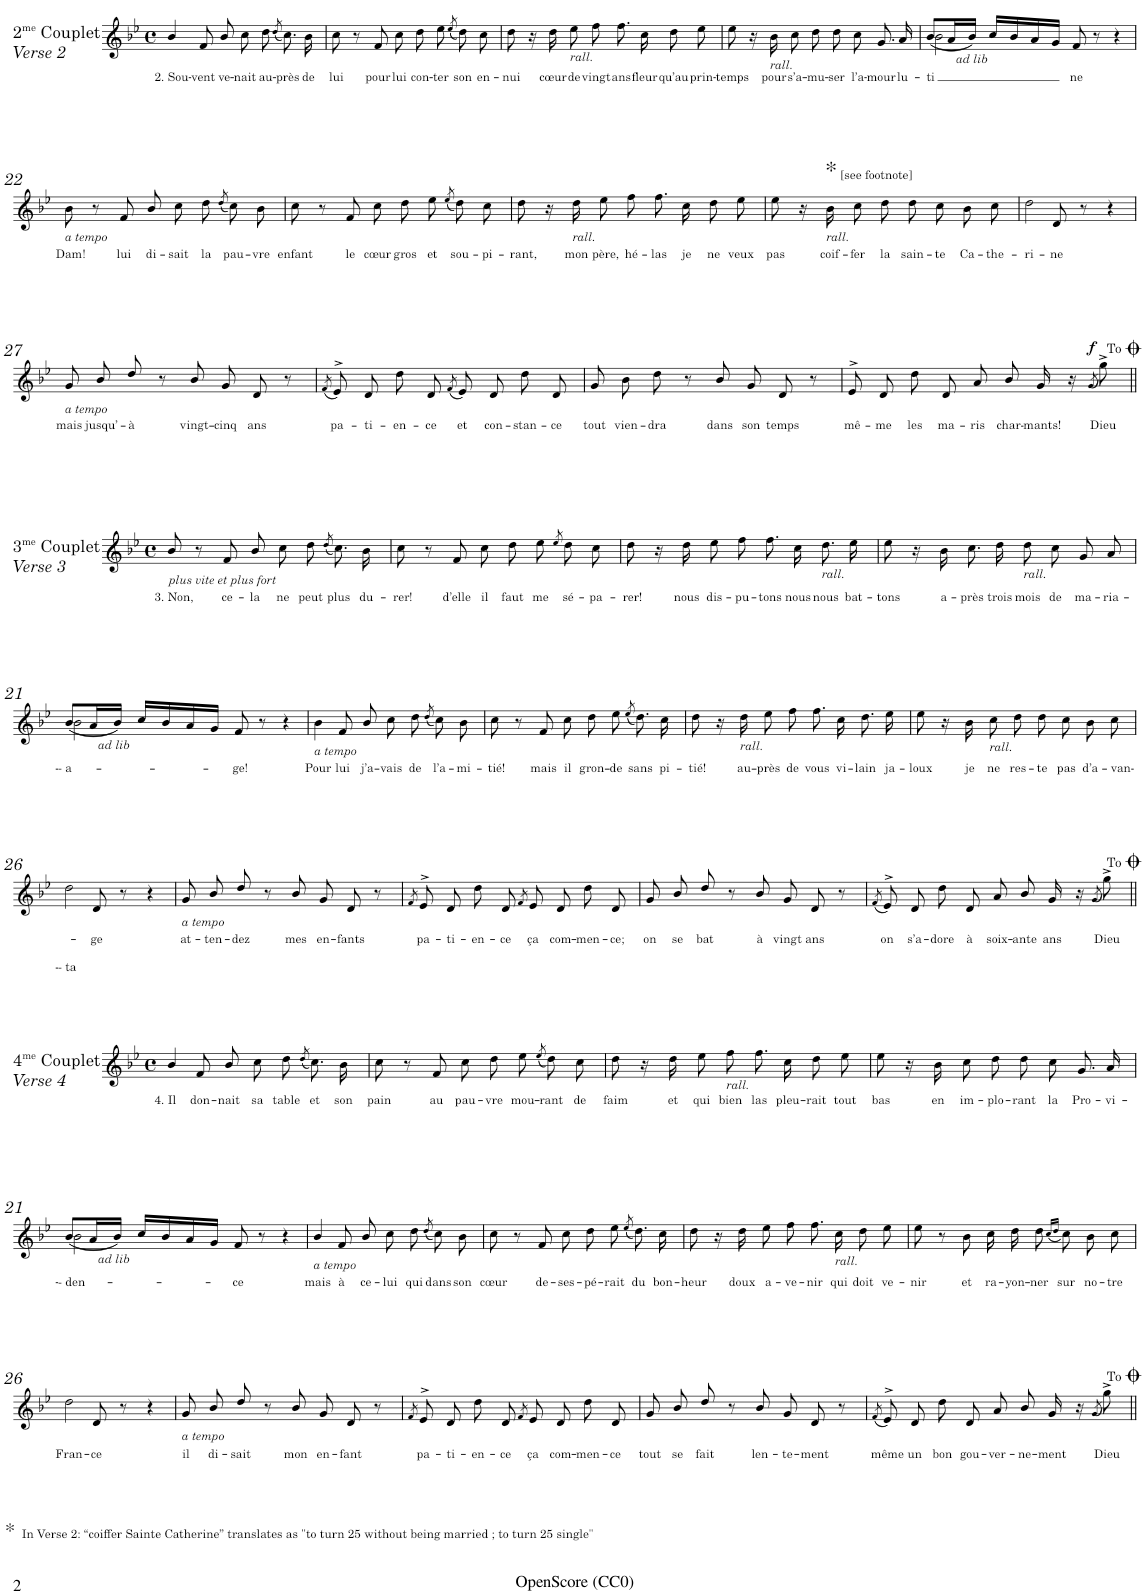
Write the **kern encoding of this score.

**kern	**text	**text	**text	**dynam
*part1	*part1	*part1	*part1	*part1
*staff1	*staff1	*staff1	*staff1	*staff1
*I"Chant Voice	*	*	*	*
!!LO:PB:g=z
*clefG2	*	*	*	*
*k[b-e-]	*	*	*	*
*M4/4	*	*	*	*
*met(c)	*	*	*	*
=17	=17	=17	=17	=17
!	!LO:LY:b	!	!	!
4b-/	2. Sou-	.	.	.
!	!LO:LY:b	!	!	!
8f/	-vent	.	.	.
!	!LO:LY:b	!	!	!
8b-/	ve-	.	.	.
!	!LO:LY:b	!	!	!
8cc\	-nait	.	.	.
!	!LO:LY:b	!	!	!
8dd\	au-	.	.	.
(8qdd/	.	.	.	.
!	!LO:LY:b	!	!	!
8.cc\)	-près	.	.	.
!	!LO:LY:b	!	!	!
16b-\	de	.	.	.
=18	=18	=18	=18	=18
!	!LO:LY:b	!	!	!
8cc\	lui	.	.	.
8r	.	.	.	.
!	!LO:LY:b	!	!	!
8f/	pour	.	.	.
!	!LO:LY:b	!	!	!
8cc\	lui	.	.	.
!	!LO:LY:b	!	!	!
8dd\	con-	.	.	.
!	!LO:LY:b	!	!	!
8ee-\	-ter	.	.	.
(8qee-/	.	.	.	.
!	!LO:LY:b	!	!	!
8dd\)	son	.	.	.
!	!LO:LY:b	!	!	!
8cc\	en-	.	.	.
=19	=19	=19	=19	=19
!	!LO:LY:b	!	!	!
8dd\	-nui	.	.	.
16r	.	.	.	.
!	!LO:LY:b	!	!	!
16dd\	cœur	.	.	.
!LO:TX:b:i:t=rall.	!	!	!	!
!	!LO:LY:b	!	!	!
8ee-\	de	.	.	.
!	!LO:LY:b	!	!	!
8ff\	vingt	.	.	.
!	!LO:LY:b	!	!	!
8.ff\	ans	.	.	.
!	!LO:LY:b	!	!	!
16cc\	fleur	.	.	.
!	!LO:LY:b	!	!	!
8dd\	qu’au	.	.	.
!	!LO:LY:b	!	!	!
8ee-\	prin-	.	.	.
=20	=20	=20	=20	=20
!	!LO:LY:b	!	!	!
8ee-\	-temps	.	.	.
16r	.	.	.	.
!LO:TX:b:i:t=rall.	!	!	!	!
!	!LO:LY:b	!	!	!
16b-\	pour	.	.	.
!	!LO:LY:b	!	!	!
8cc\	s’a-	.	.	.
!	!LO:LY:b	!	!	!
8dd\	-mu-	.	.	.
!	!LO:LY:b	!	!	!
8dd\	-ser	.	.	.
!	!LO:LY:b	!	!	!
8cc\	l’a-	.	.	.
!	!LO:LY:b	!	!	!
8.g/	-mour	.	.	.
!	!LO:LY:b	!	!	!
16a/	lu-	.	.	.
=21	=21	=21	=21	=21
!	!LO:LY:b	!	!	!
*^	*	*	*	*
(<8b-/L	2b-\	-ti	.	.	.
!LO:TX:b:i:t=ad lib	!	!	!	!	!
16a/L	.	.	.	.	.
16b-/JJ)	.	.	.	.	.
16cc/LL	.	.	.	.	.
16b-/	.	.	.	.	.
16a/	.	.	.	.	.
16g/JJ	.	.	.	.	.
!	!	!LO:LY:b	!	!	!
8f/	2ryy	ne	.	.	.
8r	.	.	.	.	.
4r	.	.	.	.	.
*v	*v	*	*	*	*
!!LO:LB:g=z
=22	=22	=22	=22	=22
!LO:TX:b:i:t=a tempo	!	!	!	!
!	!LO:LY:b	!	!	!
8b-\	Dam!	.	.	.
8r	.	.	.	.
!	!LO:LY:b	!	!	!
8f/	lui	.	.	.
!	!LO:LY:b	!	!	!
8b-/	di-	.	.	.
!	!LO:LY:b	!	!	!
8cc\	-sait	.	.	.
!	!LO:LY:b	!	!	!
8dd\	la	.	.	.
(8qdd/	.	.	.	.
!	!LO:LY:b	!	!	!
8cc\)	pau-	.	.	.
!	!LO:LY:b	!	!	!
8b-\	-vre	.	.	.
=23	=23	=23	=23	=23
!	!LO:LY:b	!	!	!
8cc\	enfant	.	.	.
8r	.	.	.	.
!	!LO:LY:b	!	!	!
8f/	le	.	.	.
!	!LO:LY:b	!	!	!
8cc\	cœur	.	.	.
!	!LO:LY:b	!	!	!
8dd\	gros	.	.	.
!	!LO:LY:b	!	!	!
8ee-\	et	.	.	.
(8qee-/	.	.	.	.
!	!LO:LY:b	!	!	!
8dd\)	sou-	.	.	.
!	!LO:LY:b	!	!	!
8cc\	-pi-	.	.	.
=24	=24	=24	=24	=24
!	!LO:LY:b	!	!	!
8dd\	-rant,	.	.	.
16r	.	.	.	.
!LO:TX:b:i:t=rall.	!	!	!	!
!	!LO:LY:b	!	!	!
16dd\	mon	.	.	.
!	!LO:LY:b	!	!	!
8ee-\	père,	.	.	.
!	!LO:LY:b	!	!	!
8ff\	hé-	.	.	.
!	!LO:LY:b	!	!	!
8.ff\	-las	.	.	.
!	!LO:LY:b	!	!	!
16cc\	je	.	.	.
!	!LO:LY:b	!	!	!
8dd\	ne	.	.	.
!	!LO:LY:b	!	!	!
8ee-\	veux	.	.	.
=25	=25	=25	=25	=25
!	!LO:LY:b	!	!	!
8ee-\	pas	.	.	.
16r	.	.	.	.
!LO:TX:a:t=*	!	!	!	!
!LO:TX:a:t=[see footnote]	!	!	!	!
!LO:TX:b:i:t=rall.	!	!	!	!
!	!LO:LY:b	!	!	!
16b-\	coif-	.	.	.
!	!LO:LY:b	!	!	!
8cc\	-fer	.	.	.
!	!LO:LY:b	!	!	!
8dd\	la	.	.	.
!	!LO:LY:b	!	!	!
8dd\	sain-	.	.	.
!	!LO:LY:b	!	!	!
8cc\	-te	.	.	.
!	!LO:LY:b	!	!	!
8b-\	Ca-	.	.	.
!	!LO:LY:b	!	!	!
8cc\	-the-	.	.	.
=26	=26	=26	=26	=26
!	!LO:LY:b	!	!	!
2dd\	-ri-	.	.	.
!	!LO:LY:b	!	!	!
8d/	-ne	.	.	.
8r	.	.	.	.
4r	.	.	.	.
!!LO:LB:g=z
=27	=27	=27	=27	=27
!LO:TX:b:i:t=a tempo	!	!	!	!
!	!LO:LY:b	!	!	!
8g/	mais	.	.	.
!	!LO:LY:b	!	!	!
8b-/	jusqu’-	.	.	.
!	!LO:LY:b	!	!	!
8dd/	-à	.	.	.
8r	.	.	.	.
!	!LO:LY:b	!	!	!
8b-/	vingt-	.	.	.
!	!LO:LY:b	!	!	!
8g/	-cinq	.	.	.
!	!LO:LY:b	!	!	!
8d/	ans	.	.	.
8r	.	.	.	.
=28	=28	=28	=28	=28
(8qf/	.	.	.	.
!	!LO:LY:b	!	!	!
8e-^>/)	pa-	.	.	.
!	!LO:LY:b	!	!	!
8d/	-ti-	.	.	.
!	!LO:LY:b	!	!	!
8dd\	-en-	.	.	.
!	!LO:LY:b	!	!	!
8d/	-ce	.	.	.
(8qf/	.	.	.	.
!	!LO:LY:b	!	!	!
8e-/)	et	.	.	.
!	!LO:LY:b	!	!	!
8d/	con-	.	.	.
!	!LO:LY:b	!	!	!
8dd\	-stan-	.	.	.
!	!LO:LY:b	!	!	!
8d/	-ce	.	.	.
=29	=29	=29	=29	=29
!	!LO:LY:b	!	!	!
8g/	tout	.	.	.
!	!LO:LY:b	!	!	!
8b-\	vien-	.	.	.
!	!LO:LY:b	!	!	!
8dd\	-dra	.	.	.
8r	.	.	.	.
!	!LO:LY:b	!	!	!
8b-/	dans	.	.	.
!	!LO:LY:b	!	!	!
8g/	son	.	.	.
!	!LO:LY:b	!	!	!
8d/	temps	.	.	.
8r	.	.	.	.
=30	=30	=30	=30	=30
!	!LO:LY:b	!	!	!
8e-^>/	mê-	.	.	.
!	!LO:LY:b	!	!	!
8d/	-me	.	.	.
!	!LO:LY:b	!	!	!
8dd\	les	.	.	.
!	!LO:LY:b	!	!	!
8d/	ma-	.	.	.
!	!LO:LY:b	!	!	!
8a/	-ris	.	.	.
!	!LO:LY:b	!	!	!
8b-/	char-	.	.	.
!	!LO:LY:b	!	!	!
16g/	-mants!	.	.	.
16r	.	.	.	.
(8qg/	.	.	.	.
!	!LO:LY:b	!	!	!LO:DY:a
8gg^\)	Dieu	.	.	f
!LO:TX:a:t=To <font size="20"/>	!	!	!	!
!!LO:LB:g=z
=17||	=17||	=17||	=17||	=17||
*M4/4	*	*	*	*
*met(c)	*	*	*	*
!LO:TX:b:i:t=plus vite et plus fort	!	!	!	!
!	!LO:LY:b	!	!	!
8b-/	3. Non,	.	.	.
8r	.	.	.	.
!	!LO:LY:b	!	!	!
8f/	ce-	.	.	.
!	!LO:LY:b	!	!	!
8b-/	-la	.	.	.
!	!LO:LY:b	!	!	!
8cc\	ne	.	.	.
!	!LO:LY:b	!	!	!
8dd\	peut	.	.	.
(8qdd/	.	.	.	.
!	!LO:LY:b	!	!	!
8.cc\)	plus	.	.	.
!	!LO:LY:b	!	!	!
16b-\	du-	.	.	.
=18	=18	=18	=18	=18
!	!LO:LY:b	!	!	!
8cc\	rer!	.	.	.
8r	.	.	.	.
!	!LO:LY:b	!	!	!
8f/	d’elle	.	.	.
!	!LO:LY:b	!	!	!
8cc\	il	.	.	.
!	!LO:LY:b	!	!	!
8dd\	faut	.	.	.
!	!LO:LY:b	!	!	!
8ee-\	me	.	.	.
8qee-/	.	.	.	.
!	!LO:LY:b	!	!	!
8dd\	sé-	.	.	.
!	!LO:LY:b	!	!	!
8cc\	-pa-	.	.	.
=19	=19	=19	=19	=19
!	!LO:LY:b	!	!	!
8dd\	-rer!	.	.	.
16r	.	.	.	.
!	!LO:LY:b	!	!	!
16dd\	nous	.	.	.
!	!LO:LY:b	!	!	!
8ee-\	dis-	.	.	.
!	!LO:LY:b	!	!	!
8ff\	-pu-	.	.	.
!	!LO:LY:b	!	!	!
8.ff\	-tons	.	.	.
!	!LO:LY:b	!	!	!
16cc\	nous	.	.	.
!LO:TX:b:i:t=rall.	!	!	!	!
!	!LO:LY:b	!	!	!
8.dd\	nous	.	.	.
!	!LO:LY:b	!	!	!
16ee-\	bat-	.	.	.
=20	=20	=20	=20	=20
!	!LO:LY:b	!	!	!
8ee-\	-tons	.	.	.
16r	.	.	.	.
!	!LO:LY:b	!	!	!
16b-\	a-	.	.	.
!	!LO:LY:b	!	!	!
8.cc\	-près	.	.	.
!	!LO:LY:b	!	!	!
16dd\	trois	.	.	.
!LO:TX:b:i:t=rall.	!	!	!	!
!	!LO:LY:b	!	!	!
8dd\	mois	.	.	.
!	!LO:LY:b	!	!	!
8cc\	de	.	.	.
!	!LO:LY:b	!	!	!
8g/	ma-	.	.	.
!	!LO:LY:b	!	!	!
8a/	-ria-	.	.	.
!!LO:LB:g=z
=21	=21	=21	=21	=21
!	!LO:LY:b	!	!	!
*^	*	*	*	*
(<8b-/L	2b-\	-- a-	.	.	.
!LO:TX:b:i:t=ad lib	!	!	!	!	!
16a/L	.	.	.	.	.
16b-/JJ)	.	.	.	.	.
16cc/LL	.	.	.	.	.
16b-/	.	.	.	.	.
16a/	.	.	.	.	.
16g/JJ	.	.	.	.	.
!	!	!LO:LY:b	!	!	!
8f/	2ryy	-ge!	.	.	.
8r	.	.	.	.	.
4r	.	.	.	.	.
*v	*v	*	*	*	*
=22	=22	=22	=22	=22
!LO:TX:b:i:t=a tempo	!	!	!	!
!	!LO:LY:b	!	!	!
4b-\	Pour	.	.	.
!	!LO:LY:b	!	!	!
8f/	lui	.	.	.
!	!LO:LY:b	!	!	!
8b-/	j’a-	.	.	.
!	!LO:LY:b	!	!	!
8cc\	-vais	.	.	.
!	!LO:LY:b	!	!	!
8dd\	de	.	.	.
(8qdd/	.	.	.	.
!	!LO:LY:b	!	!	!
8cc\)	l’a-	.	.	.
!	!LO:LY:b	!	!	!
8b-\	-mi-	.	.	.
=23	=23	=23	=23	=23
!	!LO:LY:b	!	!	!
8cc\	-tié!	.	.	.
8r	.	.	.	.
!	!LO:LY:b	!	!	!
8f/	mais	.	.	.
!	!LO:LY:b	!	!	!
8cc\	il	.	.	.
!	!LO:LY:b	!	!	!
8dd\	gron-	.	.	.
!	!LO:LY:b	!	!	!
8ee-\	-de	.	.	.
(8qee-/	.	.	.	.
!	!LO:LY:b	!	!	!
8.dd\)	sans	.	.	.
!	!LO:LY:b	!	!	!
16cc\	pi-	.	.	.
=24	=24	=24	=24	=24
!	!LO:LY:b	!	!	!
8dd\	-tié!	.	.	.
16r	.	.	.	.
!LO:TX:b:i:t=rall.	!	!	!	!
!	!LO:LY:b	!	!	!
16dd\	au-	.	.	.
!	!LO:LY:b	!	!	!
8ee-\	-près	.	.	.
!	!LO:LY:b	!	!	!
8ff\	de	.	.	.
!	!LO:LY:b	!	!	!
8.ff\	vous	.	.	.
!	!LO:LY:b	!	!	!
16cc\	vi-	.	.	.
!	!LO:LY:b	!	!	!
8.dd\	-lain	.	.	.
!	!LO:LY:b	!	!	!
16ee-\	ja-	.	.	.
=25	=25	=25	=25	=25
!	!LO:LY:b	!	!	!
8ee-\	-loux	.	.	.
16r	.	.	.	.
!	!LO:LY:b	!	!	!
16b-\	je	.	.	.
!LO:TX:b:i:t=rall.	!	!	!	!
!	!LO:LY:b	!	!	!
8cc\	ne	.	.	.
!	!LO:LY:b	!	!	!
8dd\	res-	.	.	.
!	!LO:LY:b	!	!	!
8dd\	-te	.	.	.
!	!LO:LY:b	!	!	!
8cc\	pas	.	.	.
!	!LO:LY:b	!	!	!
8b-\	d’a-	.	.	.
!	!LO:LY:b	!	!	!
8cc\	-van-	.	.	.
!!LO:LB:g=z
=26	=26	=26	=26	=26
!	!	!	!LO:LY:b	!
2dd\	.	.	-- ta-	.
!	!LO:LY:b	!	!	!
8d/	-ge	.	.	.
8r	.	.	.	.
4r	.	.	.	.
=27	=27	=27	=27	=27
!LO:TX:b:i:t=a tempo	!	!	!	!
!	!LO:LY:b	!	!	!
8g/	at-	.	.	.
!	!LO:LY:b	!	!	!
8b-/	-ten-	.	.	.
!	!LO:LY:b	!	!	!
8dd/	-dez	.	.	.
8r	.	.	.	.
!	!LO:LY:b	!	!	!
8b-/	mes	.	.	.
!	!LO:LY:b	!	!	!
8g/	en-	.	.	.
!	!LO:LY:b	!	!	!
8d/	-fants	.	.	.
8r	.	.	.	.
=28	=28	=28	=28	=28
8qf/	.	.	.	.
!	!LO:LY:b	!	!	!
8e-^>/	pa-	.	.	.
!	!LO:LY:b	!	!	!
8d/	-ti-	.	.	.
!	!LO:LY:b	!	!	!
8dd\	-en-	.	.	.
!	!LO:LY:b	!	!	!
8d/	-ce	.	.	.
8qf/	.	.	.	.
!	!LO:LY:b	!	!	!
8e-/	ça	.	.	.
!	!LO:LY:b	!	!	!
8d/	com-	.	.	.
!	!LO:LY:b	!	!	!
8dd\	-men-	.	.	.
!	!LO:LY:b	!	!	!
8d/	-ce;	.	.	.
=29	=29	=29	=29	=29
!	!LO:LY:b	!	!	!
8g/	on	.	.	.
!	!LO:LY:b	!	!	!
8b-/	se	.	.	.
!	!LO:LY:b	!	!	!
8dd/	bat	.	.	.
8r	.	.	.	.
!	!LO:LY:b	!	!	!
8b-/	à	.	.	.
!	!LO:LY:b	!	!	!
8g/	vingt	.	.	.
!	!LO:LY:b	!	!	!
8d/	ans	.	.	.
8r	.	.	.	.
=30	=30	=30	=30	=30
(8qf/	.	.	.	.
!	!LO:LY:b	!	!	!
8e-^>/)	on	.	.	.
!	!LO:LY:b	!	!	!
8d/	s’a-	.	.	.
!	!LO:LY:b	!	!	!
8dd\	-dore	.	.	.
!	!LO:LY:b	!	!	!
8d/	à	.	.	.
!	!LO:LY:b	!	!	!
8a/	soix-	.	.	.
!	!LO:LY:b	!	!	!
8b-/	-ante	.	.	.
!	!LO:LY:b	!	!	!
16g/	ans	.	.	.
16r	.	.	.	.
(8qg/	.	.	.	.
!	!LO:LY:b	!	!	!
8gg^\)	Dieu	.	.	.
!LO:TX:a:t=To <font size="20"/>	!	!	!	!
!!LO:LB:g=z
=17||	=17||	=17||	=17||	=17||
*M4/4	*	*	*	*
*met(c)	*	*	*	*
!	!LO:LY:b	!	!	!
4b-/	4. Il	.	.	.
!	!LO:LY:b	!	!	!
8f/	don-	.	.	.
!	!LO:LY:b	!	!	!
8b-/	-nait	.	.	.
!	!LO:LY:b	!	!	!
8cc\	sa	.	.	.
!	!LO:LY:b	!	!	!
8dd\	table	.	.	.
(8qdd/	.	.	.	.
!	!LO:LY:b	!	!	!
8.cc\)	et	.	.	.
!	!LO:LY:b	!	!	!
16b-\	son	.	.	.
=18	=18	=18	=18	=18
!	!LO:LY:b	!	!	!
8cc\	pain	.	.	.
8r	.	.	.	.
!	!LO:LY:b	!	!	!
8f/	au	.	.	.
!	!LO:LY:b	!	!	!
8cc\	pau-	.	.	.
!	!LO:LY:b	!	!	!
8dd\	-vre	.	.	.
!	!LO:LY:b	!	!	!
8ee-\	mou-	.	.	.
(8qee-/	.	.	.	.
!	!LO:LY:b	!	!	!
8dd\)	-rant	.	.	.
!	!LO:LY:b	!	!	!
8cc\	de	.	.	.
=19	=19	=19	=19	=19
!	!LO:LY:b	!	!	!
8dd\	faim	.	.	.
16r	.	.	.	.
!	!LO:LY:b	!	!	!
16dd\	et	.	.	.
!	!LO:LY:b	!	!	!
8ee-\	qui	.	.	.
!LO:TX:b:i:t=rall.	!	!	!	!
!	!LO:LY:b	!	!	!
8ff\	bien	.	.	.
!	!LO:LY:b	!	!	!
8.ff\	las	.	.	.
!	!LO:LY:b	!	!	!
16cc\	pleu-	.	.	.
!	!LO:LY:b	!	!	!
8dd\	-rait	.	.	.
!	!LO:LY:b	!	!	!
8ee-\	tout	.	.	.
=20	=20	=20	=20	=20
!	!LO:LY:b	!	!	!
8ee-\	bas	.	.	.
16r	.	.	.	.
!	!LO:LY:b	!	!	!
16b-\	en	.	.	.
!	!LO:LY:b	!	!	!
8cc\	im-	.	.	.
!	!LO:LY:b	!	!	!
8dd\	-plo-	.	.	.
!	!LO:LY:b	!	!	!
8dd\	-rant	.	.	.
!	!LO:LY:b	!	!	!
8cc\	la	.	.	.
!	!LO:LY:b	!	!	!
8.g/	Pro-	.	.	.
!	!LO:LY:b	!	!	!
16a/	-vi-	.	.	.
!!LO:LB:g=z
=21	=21	=21	=21	=21
!	!LO:LY:b	!	!	!
*^	*	*	*	*
(<8b-/L	2b-\	-- den-	.	.	.
!LO:TX:b:i:t=ad lib	!	!	!	!	!
16a/L	.	.	.	.	.
16b-/JJ)	.	.	.	.	.
16cc/LL	.	.	.	.	.
16b-/	.	.	.	.	.
16a/	.	.	.	.	.
16g/JJ	.	.	.	.	.
!	!	!LO:LY:b	!	!	!
8f/	2ryy	-ce	.	.	.
8r	.	.	.	.	.
4r	.	.	.	.	.
*v	*v	*	*	*	*
=22	=22	=22	=22	=22
!LO:TX:b:i:t=a tempo	!	!	!	!
!	!LO:LY:b	!	!	!
4b-/	mais	.	.	.
!	!LO:LY:b	!	!	!
8f/	à	.	.	.
!	!LO:LY:b	!	!	!
8b-/	ce-	.	.	.
!	!LO:LY:b	!	!	!
8cc\	-lui	.	.	.
!	!LO:LY:b	!	!	!
8dd\	qui	.	.	.
(8qdd/	.	.	.	.
!	!LO:LY:b	!	!	!
8cc\)	dans	.	.	.
!	!LO:LY:b	!	!	!
8b-\	son	.	.	.
=23	=23	=23	=23	=23
!	!LO:LY:b	!	!	!
8cc\	cœur	.	.	.
8r	.	.	.	.
!	!LO:LY:b	!	!	!
8f/	de-	.	.	.
!	!LO:LY:b	!	!	!
8cc\	-ses-	.	.	.
!	!LO:LY:b	!	!	!
8dd\	-pé-	.	.	.
!	!LO:LY:b	!	!	!
8ee-\	-rait	.	.	.
(8qee-/	.	.	.	.
!	!LO:LY:b	!	!	!
8.dd\)	du	.	.	.
!	!LO:LY:b	!	!	!
16cc\	bon-	.	.	.
=24	=24	=24	=24	=24
!	!LO:LY:b	!	!	!
8dd\	-heur	.	.	.
16r	.	.	.	.
!	!LO:LY:b	!	!	!
16dd\	doux	.	.	.
!	!LO:LY:b	!	!	!
8ee-\	a-	.	.	.
!	!LO:LY:b	!	!	!
8ff\	-ve-	.	.	.
!	!LO:LY:b	!	!	!
8.ff\	-nir	.	.	.
!LO:TX:b:i:t=rall.	!	!	!	!
!	!LO:LY:b	!	!	!
16cc\	qui	.	.	.
!	!LO:LY:b	!	!	!
8dd\	doit	.	.	.
!	!LO:LY:b	!	!	!
8ee-\	ve-	.	.	.
=25	=25	=25	=25	=25
!	!LO:LY:b	!	!	!
8ee-\	-nir	.	.	.
8r	.	.	.	.
!	!LO:LY:b	!	!	!
8b-\	et	.	.	.
!	!LO:LY:b	!	!	!
16cc\	ra-	.	.	.
!	!LO:LY:b	!	!	!
16dd\	-yon-	.	.	.
!	!LO:LY:b	!	!	!
8dd\	-ner	.	.	.
(16qcc/LL	.	.	.	.
16qdd/JJ	.	.	.	.
!	!LO:LY:b	!	!	!
8cc\)	sur	.	.	.
!	!LO:LY:b	!	!	!
8b-\	no-	.	.	.
!	!LO:LY:b	!	!	!
8cc\	-tre	.	.	.
!!LO:LB:g=z
=26	=26	=26	=26	=26
!LO:TX:b:t=*	!	!	!	!
!LO:TX:b:t=In Verse 2&colon; “coiffer Sainte Catherine” translates as "to turn 25 without being married ; to turn 25 single"	!	!	!	!
!	!LO:LY:b	!	!	!
2dd\	Fran-	.	.	.
!	!LO:LY:b	!	!	!
8d/	-ce	.	.	.
8r	.	.	.	.
4r	.	.	.	.
=27	=27	=27	=27	=27
!LO:TX:b:i:t=a tempo	!	!	!	!
!	!LO:LY:b	!	!	!
8g/	il	.	.	.
!	!LO:LY:b	!	!	!
8b-/	di-	.	.	.
!	!LO:LY:b	!	!	!
8dd/	-sait	.	.	.
8r	.	.	.	.
!	!LO:LY:b	!	!	!
8b-/	mon	.	.	.
!	!LO:LY:b	!	!	!
8g/	en-	.	.	.
!	!LO:LY:b	!	!	!
8d/	-fant	.	.	.
8r	.	.	.	.
=28	=28	=28	=28	=28
8qf/	.	.	.	.
!	!LO:LY:b	!	!	!
8e-^>/	pa-	.	.	.
!	!LO:LY:b	!	!	!
8d/	-ti-	.	.	.
!	!LO:LY:b	!	!	!
8dd\	-en-	.	.	.
!	!LO:LY:b	!	!	!
8d/	-ce	.	.	.
8qf/	.	.	.	.
!	!LO:LY:b	!	!	!
8e-/	ça	.	.	.
!	!LO:LY:b	!	!	!
8d/	com-	.	.	.
!	!LO:LY:b	!	!	!
8dd\	-men-	.	.	.
!	!LO:LY:b	!	!	!
8d/	-ce	.	.	.
=29	=29	=29	=29	=29
!	!LO:LY:b	!	!	!
8g/	tout	.	.	.
!	!LO:LY:b	!	!	!
8b-/	se	.	.	.
!	!LO:LY:b	!	!	!
8dd/	fait	.	.	.
8r	.	.	.	.
!	!LO:LY:b	!	!	!
8b-/	len-	.	.	.
!	!LO:LY:b	!	!	!
8g/	-te-	.	.	.
!	!LO:LY:b	!	!	!
8d/	-ment	.	.	.
8r	.	.	.	.
=30	=30	=30	=30	=30
(8qf/	.	.	.	.
!	!LO:LY:b	!	!	!
8e-^>/)	même	.	.	.
!	!LO:LY:b	!	!	!
8d/	un	.	.	.
!	!LO:LY:b	!	!	!
8dd\	bon	.	.	.
!	!LO:LY:b	!	!	!
8d/	gou-	.	.	.
!	!LO:LY:b	!	!	!
8a/	-ver-	.	.	.
!	!LO:LY:b	!	!	!
8b-/	-ne-	.	.	.
!	!LO:LY:b	!	!	!
16g/	-ment	.	.	.
16r	.	.	.	.
(8qg/	.	.	.	.
!	!LO:LY:b	!	!	!
8gg^\)	Dieu	.	.	.
!LO:TX:a:t=To <font size="20"/>	!	!	!	!
=||	=||	=||	=||	=||
*-	*-	*-	*-	*-
